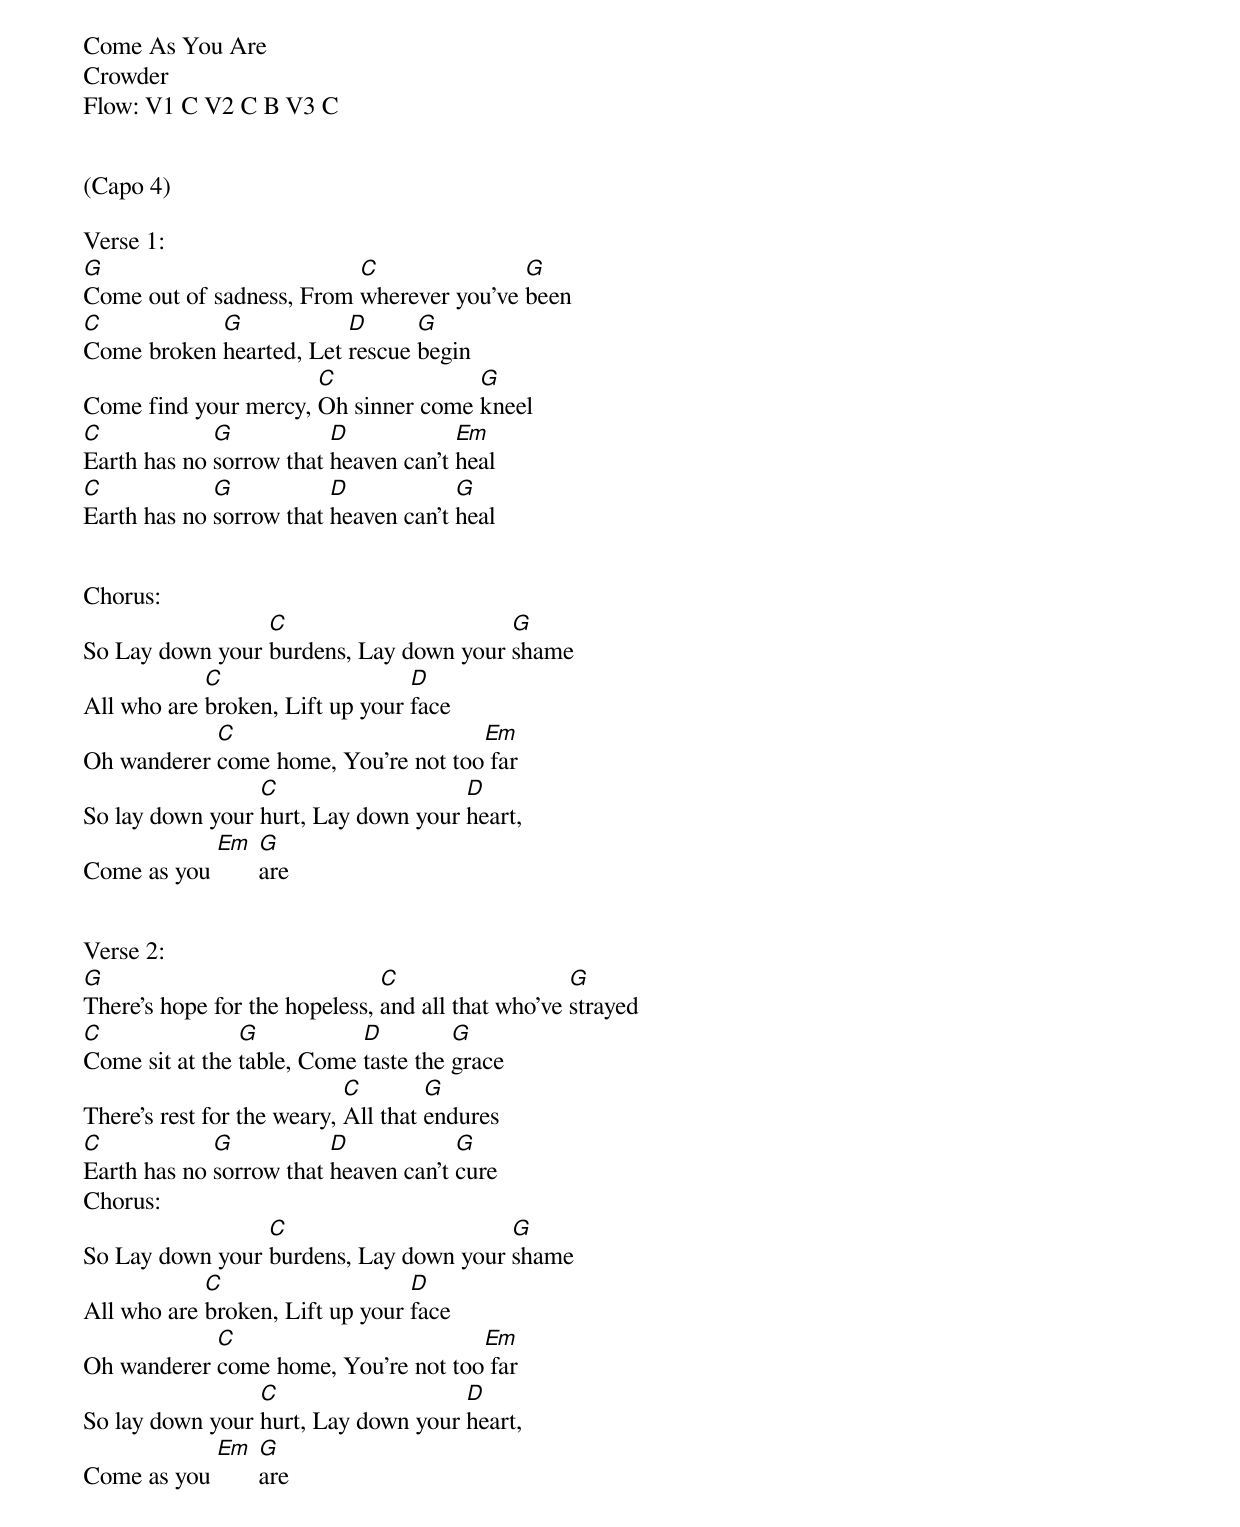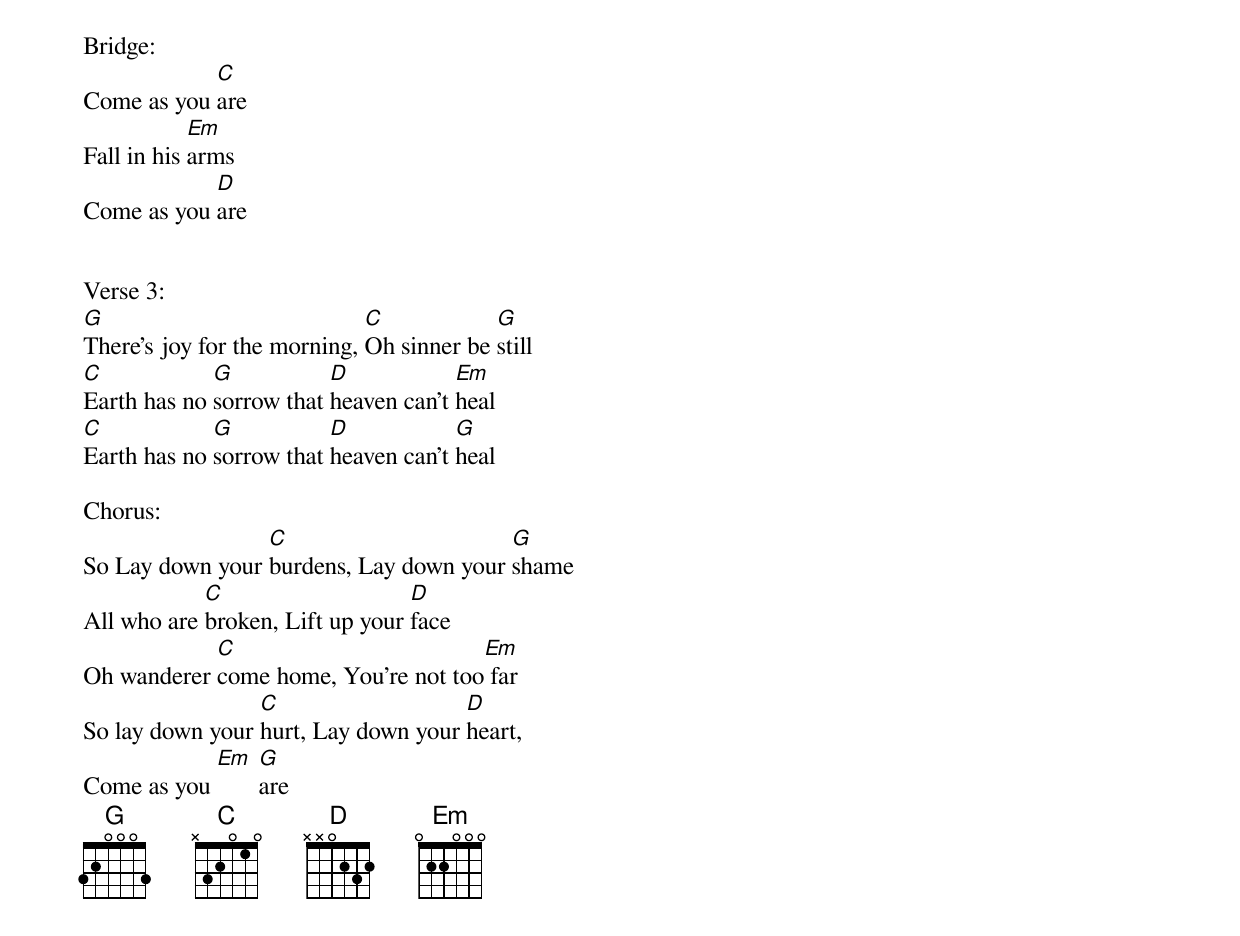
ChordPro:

Come As You Are
Crowder
Flow: V1 C V2 C B V3 C


(Capo 4)

Verse 1:
[G]Come out of sadness, From [C]wherever you've [G]been
[C]Come broken [G]hearted, Let [D]rescue [G]begin
Come find your mercy, [C]Oh sinner come [G]kneel
[C]Earth has no [G]sorrow that [D]heaven can't [Em]heal
[C]Earth has no [G]sorrow that [D]heaven can't [G]heal


Chorus:
So Lay down your [C]burdens, Lay down your [G]shame
All who are [C]broken, Lift up your [D]face
Oh wanderer [C]come home, You're not too[Em] far
So lay down your [C]hurt, Lay down your [D]heart,
Come as you [Em] [G]are


Verse 2:
[G]There's hope for the hopeless, [C]and all that who've [G]strayed
[C]Come sit at the [G]table, Come [D]taste the [G]grace
There's rest for the weary, [C]All that [G]endures
[C]Earth has no [G]sorrow that [D]heaven can't [G]cure
Chorus:
So Lay down your [C]burdens, Lay down your [G]shame
All who are [C]broken, Lift up your [D]face
Oh wanderer [C]come home, You're not too[Em] far
So lay down your [C]hurt, Lay down your [D]heart,
Come as you [Em] [G]are


Bridge:
Come as you [C]are
Fall in his [Em]arms
Come as you [D]are


Verse 3:
[G]There's joy for the morning, [C]Oh sinner be [G]still
[C]Earth has no [G]sorrow that [D]heaven can't [Em]heal
[C]Earth has no [G]sorrow that [D]heaven can't [G]heal

Chorus:
So Lay down your [C]burdens, Lay down your [G]shame
All who are [C]broken, Lift up your [D]face
Oh wanderer [C]come home, You're not too[Em] far
So lay down your [C]hurt, Lay down your [D]heart,
Come as you [Em] [G]are
